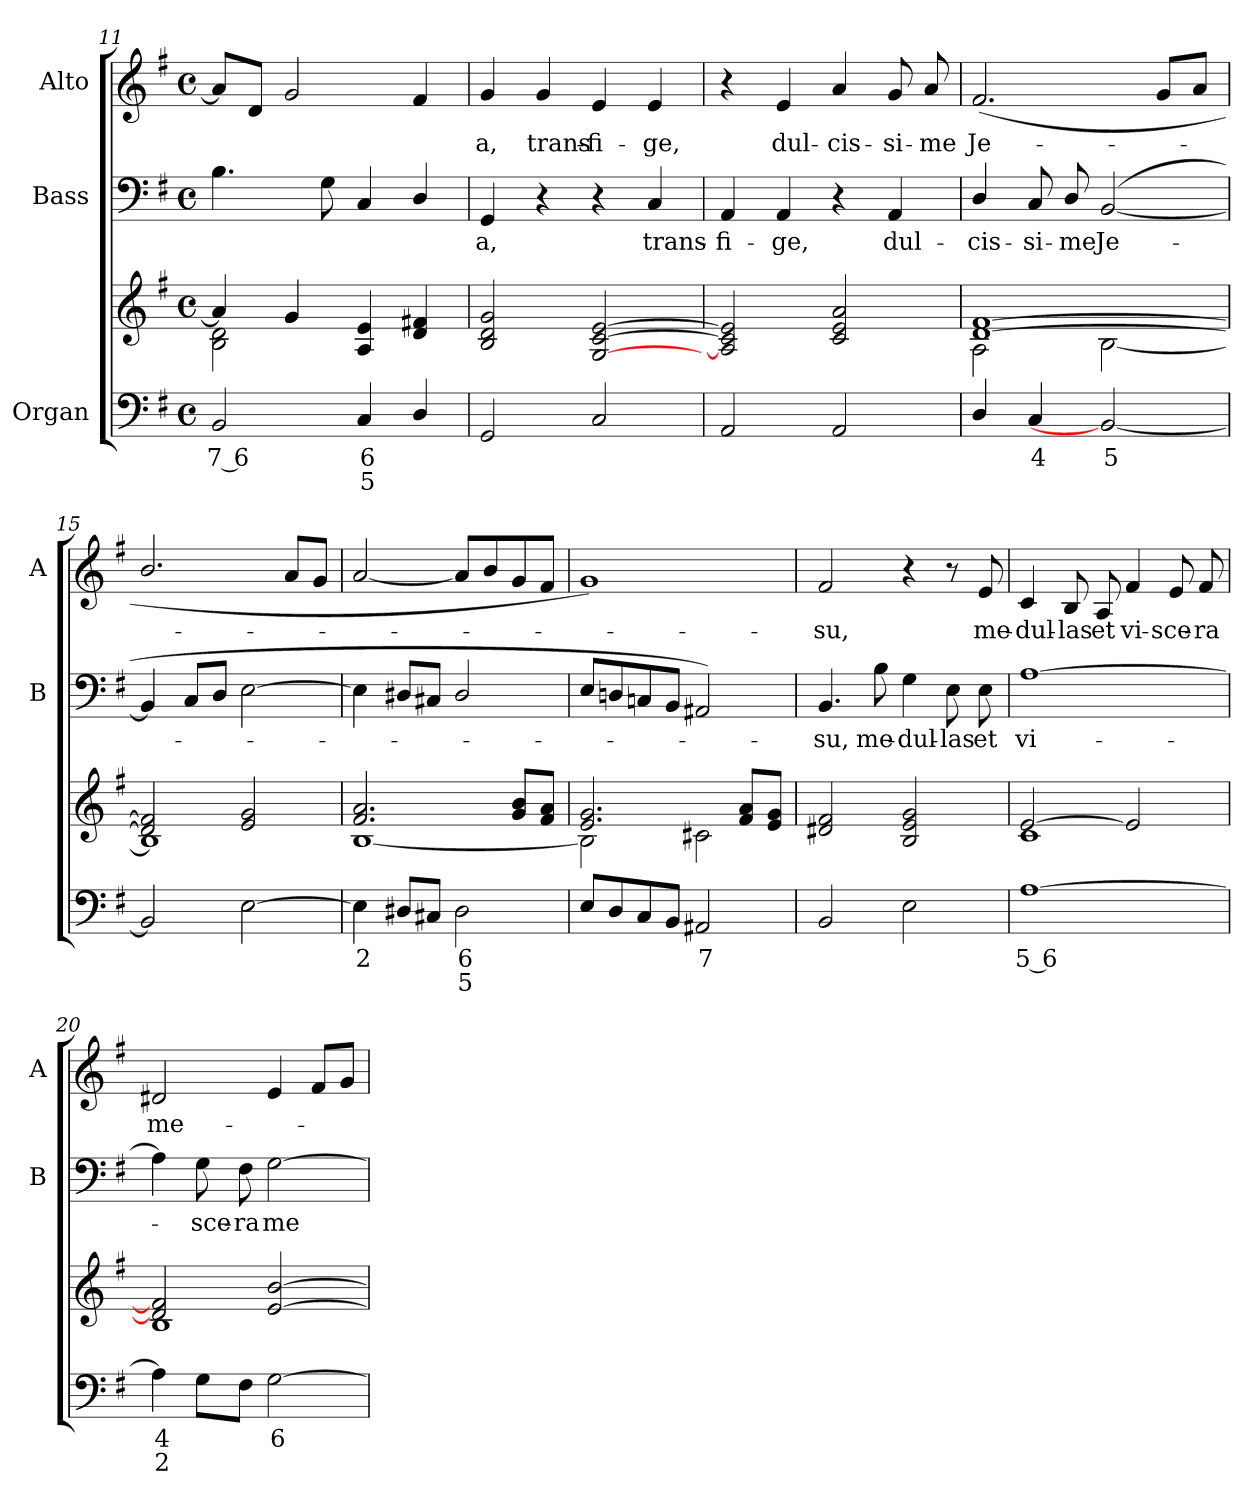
**kern	**text	**text	**kern	**kern	**text	**kern	**text
*part3	*part3	*part3	*part3	*part2	*part2	*part1	*part1
*staff4	*staff4	*staff4	*staff3	*staff2	*staff2	*staff1	*staff1
*I"Organ	*	*	*	*I"Bass	*	*I"Alto	*
*	*	*	*	*I'B	*	*I'A	*
*clefF4	*	*	*clefG2	*clefF4	*	*clefG2	*
*k[f#]	*	*	*k[f#]	*k[f#]	*	*k[f#]	*
*G:	*	*	*G:	*G:	*	*G:	*
*M4/4	*	*	*M4/4	*M4/4	*	*M4/4	*
*met(c)	*	*	*met(c)	*met(c)	*	*met(c)	*
=11	=11	=11	=11	=11	=11	=11	=11
!	!LO:LY:b	!	!	!	!	!	!
*	*	*	*^	*	*	*	*
2BB	7 6	.	4a/]	2B\ 2d\	4.B	.	8aL]	.
.	.	.	.	.	.	.	8dJ	.
.	.	.	4g/	.	.	.	2g	.
.	.	.	.	.	8G	.	.	.
!	!LO:LY:b	!LO:LY:b	!	!	!	!	!	!
4C	6	5	4A/ 4e/	2ryy	4C	.	.	.
4D/	.	.	4d/ 4f#X/	.	4D/	.	4f#	.
=12	=12	=12	=12	=12	=12	=12	=12	=12
!	!	!	!	!	!	!LO:LY:b	!	!LO:LY:b
2GG	.	.	2B/ 2d/ 2g/	1ryy	4GG	a,	4g	a,
!	!	!	!	!	!	!	!	!LO:LY:b
.	.	.	.	.	4r	.	4g	trans-
!	!	!	!	!	!	!	!	!LO:LY:b
2C	.	.	[2G/ [2c/ [2e/	.	4r	.	4e	-fi-
!	!	!	!	!	!	!LO:LY:b	!	!LO:LY:b
.	.	.	.	.	4C	trans-	4e	-ge,
!!LO:LB:g=z
=13	=13	=13	=13	=13	=13	=13	=13	=13
!	!	!	!	!	!	!LO:LY:b	!	!
2AA	.	.	2A/] 2c/] 2e/]	1ryy	4AA	-fi-	4r	.
!	!	!	!	!	!	!LO:LY:b	!	!LO:LY:b
.	.	.	.	.	4AA	-ge,	4e	dul-
!	!	!	!	!	!	!	!	!LO:LY:b
2AA	.	.	2c/ 2e/ 2a/	.	4r	.	4a	-cis-
!	!	!	!	!	!	!LO:LY:b	!	!LO:LY:b
.	.	.	.	.	4AA	dul-	8g	-si-
!	!	!	!	!	!	!	!	!LO:LY:b
.	.	.	.	.	.	.	8a	-me
=14	=14	=14	=14	=14	=14	=14	=14	=14
!	!	!	!	!	!	!LO:LY:b	!	!LO:LY:b
4D/	.	.	[1d/ [1f#/	2A\	4D/	-cis-	(<2.f#	Je-
!	!LO:LY:b	!	!	!	!	!LO:LY:b	!	!
4C	4	.	.	.	8C	-si-	.	.
!	!	!	!	!	!	!LO:LY:b	!	!
.	.	.	.	.	8D/	-me	.	.
!	!LO:LY:b	!	!	!	!	!LO:LY:b	!	!
2BB_	5	.	.	[2B\	(<[2BB	Je-	.	.
.	.	.	.	.	.	.	8gL	.
.	.	.	.	.	.	.	8aJ	.
=15	=15	=15	=15	=15	=15	=15	=15	=15
2BB]	.	.	2d/] 2f#/]	1B\]	4BB]	.	2.b/	.
.	.	.	.	.	8CL	.	.	.
.	.	.	.	.	8DJ	.	.	.
[2E	.	.	2e/ 2g/	.	[2E	.	.	.
.	.	.	.	.	.	.	8aL	.
.	.	.	.	.	.	.	8gJ	.
=16	=16	=16	=16	=16	=16	=16	=16	=16
!	!LO:LY:b	!	!	!	!	!	!	!
4E]	2	.	2.f#/ 2.a/	[1B\	4E]	.	[2a	.
8D#XL	.	.	.	.	8D#XL	.	.	.
8C#XJ	.	.	.	.	8C#XJ	.	.	.
!	!LO:LY:b	!LO:LY:b	!	!	!	!	!	!
2D#	6	5	.	.	2D#/	.	8aL]	.
.	.	.	.	.	.	.	8b	.
.	.	.	8g/ 8b/L	.	.	.	8g	.
.	.	.	8f#/ 8a/J	.	.	.	8f#J	.
=17	=17	=17	=17	=17	=17	=17	=17	=17
8EL	.	.	2.e/ 2.g/	2B\]	8EL	.	1g)	.
8D	.	.	.	.	8Dn	.	.	.
8C	.	.	.	.	8Cn	.	.	.
8BBJ	.	.	.	.	8BBJ	.	.	.
!	!LO:LY:b	!	!	!	!	!	!	!
2AA#X	7	.	.	2c#X\	2AA#X)	.	.	.
.	.	.	8f#/ 8a/L	.	.	.	.	.
.	.	.	8e/ 8g/J	.	.	.	.	.
=18	=18	=18	=18	=18	=18	=18	=18	=18
!	!	!	!	!	!	!LO:LY:b	!	!LO:LY:b
2BB	.	.	2d#X/ 2f#/	1ryy	4.BB	su,	2f#	su,
!	!	!	!	!	!	!LO:LY:b	!	!
.	.	.	.	.	8B	me-	.	.
!	!	!	!	!	!	!LO:LY:b	!	!
2E	.	.	2B/ 2e/ 2g/	.	4G	-dul-	4r	.
!	!	!	!	!	!	!LO:LY:b	!	!
.	.	.	.	.	8E	-las	8r	.
!	!	!	!	!	!	!LO:LY:b	!	!LO:LY:b
.	.	.	.	.	8E	et	8e	me-
!!LO:LB:g=z
=19	=19	=19	=19	=19	=19	=19	=19	=19
!	!LO:LY:b	!	!	!	!	!LO:LY:b	!	!LO:LY:b
[1A	5 6	.	[2e/	1c\	[1A	vi-	4c	-dul-
!	!	!	!	!	!	!	!	!LO:LY:b
.	.	.	.	.	.	.	8B	-las
!	!	!	!	!	!	!	!	!LO:LY:b
.	.	.	.	.	.	.	8A	et
!	!	!	!	!	!	!	!	!LO:LY:b
.	.	.	2e/]	.	.	.	4f#	vi-
!	!	!	!	!	!	!	!	!LO:LY:b
.	.	.	.	.	.	.	8e	-sce-
!	!	!	!	!	!	!	!	!LO:LY:b
.	.	.	.	.	.	.	8f#	-ra
=20	=20	=20	=20	=20	=20	=20	=20	=20
!	!LO:LY:b	!LO:LY:b	!	!	!	!	!	!LO:LY:b
4A]	4	2	2d#/] 2f#/]	1B\	4A]	.	2d#X	me-
!	!	!	!	!	!	!LO:LY:b	!	!
8GL	.	.	.	.	8G	sce-	.	.
!	!	!	!	!	!	!LO:LY:b	!	!
8F#J	.	.	.	.	8F#	-ra	.	.
!	!LO:LY:b	!	!	!	!	!LO:LY:b	!	!
[2G	6	.	[2e/ [2b/	.	[2G	me-	4e	.
.	.	.	.	.	.	.	8f#L	.
.	.	.	.	.	.	.	8gJ	.
*	*	*	*v	*v	*	*	*	*
=	=	=	=	=	=	=	=
*-	*-	*-	*-	*-	*-	*-	*-
